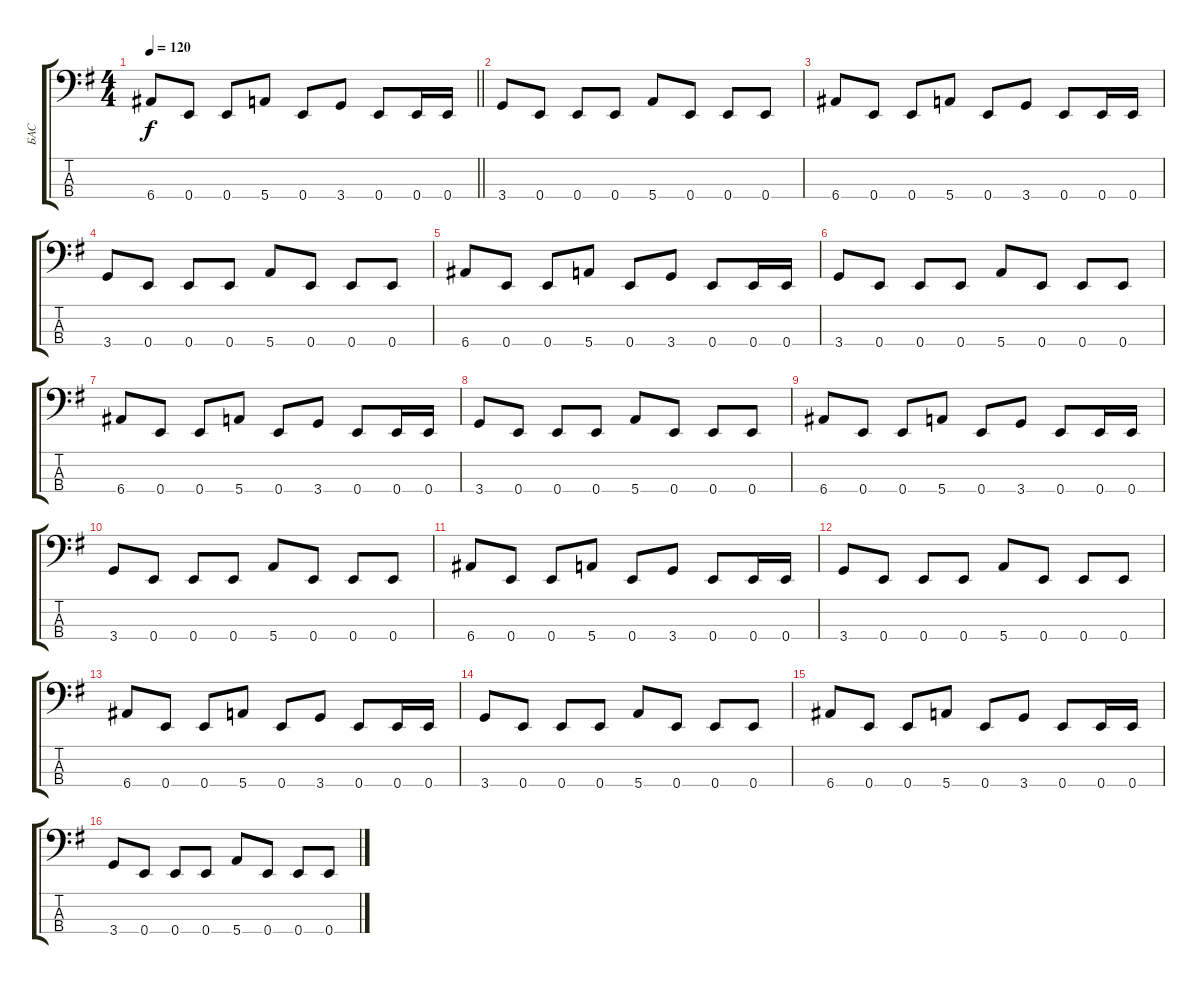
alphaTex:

\track ("БАС" "БАС") {instrument electricbasspick}
\staff {score tabs}
\tuning (G2 D2 A1 E1) {hide}
\ts (4 4)
\tempo 120
\clef f4
\barLineRight lightlight
\ks g
6.4.8{dy f} 0.4.8 0.4.8 5.4.8 0.4.8 3.4.8 0.4.8 0.4.16 0.4.16 |
3.4.8 0.4.8 0.4.8 0.4.8 5.4.8 0.4.8 0.4.8 0.4.8 |
6.4.8 0.4.8 0.4.8 5.4.8 0.4.8 3.4.8 0.4.8 0.4.16 0.4.16 |
3.4.8 0.4.8 0.4.8 0.4.8 5.4.8 0.4.8 0.4.8 0.4.8 |
6.4.8 0.4.8 0.4.8 5.4.8 0.4.8 3.4.8 0.4.8 0.4.16 0.4.16 |
3.4.8 0.4.8 0.4.8 0.4.8 5.4.8 0.4.8 0.4.8 0.4.8 |
6.4.8 0.4.8 0.4.8 5.4.8 0.4.8 3.4.8 0.4.8 0.4.16 0.4.16 |
3.4.8 0.4.8 0.4.8 0.4.8 5.4.8 0.4.8 0.4.8 0.4.8 |
6.4.8 0.4.8 0.4.8 5.4.8 0.4.8 3.4.8 0.4.8 0.4.16 0.4.16 |
3.4.8 0.4.8 0.4.8 0.4.8 5.4.8 0.4.8 0.4.8 0.4.8 |
6.4.8 0.4.8 0.4.8 5.4.8 0.4.8 3.4.8 0.4.8 0.4.16 0.4.16 |
3.4.8 0.4.8 0.4.8 0.4.8 5.4.8 0.4.8 0.4.8 0.4.8 |
6.4.8 0.4.8 0.4.8 5.4.8 0.4.8 3.4.8 0.4.8 0.4.16 0.4.16 |
3.4.8 0.4.8 0.4.8 0.4.8 5.4.8 0.4.8 0.4.8 0.4.8 |
6.4.8 0.4.8 0.4.8 5.4.8 0.4.8 3.4.8 0.4.8 0.4.16 0.4.16 |
3.4.8 0.4.8 0.4.8 0.4.8 5.4.8 0.4.8 0.4.8 0.4.8
